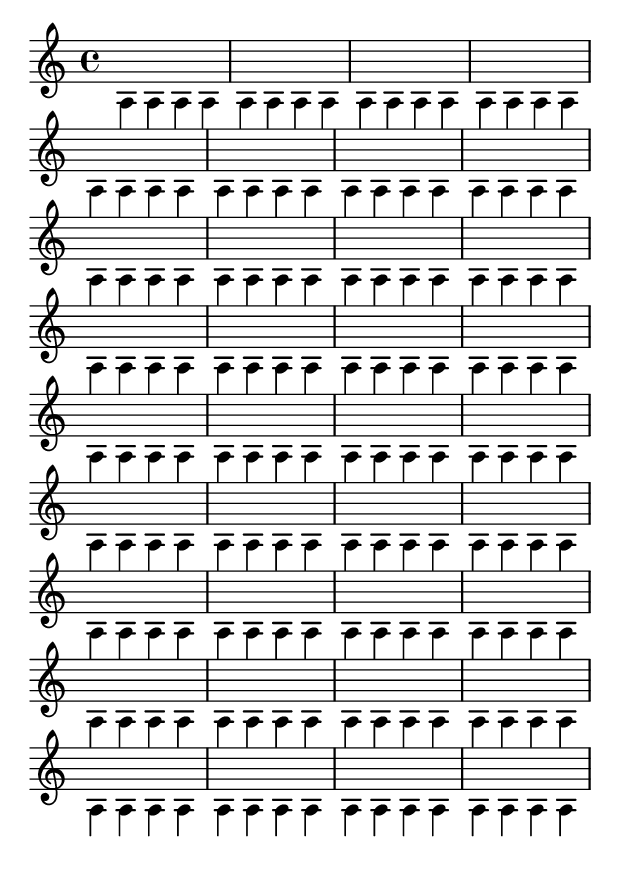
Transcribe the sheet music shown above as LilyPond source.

%% Generated by lilypond-book
%% Options: [exampleindent=10.16\mm,indent=0\mm,line-width=160\mm]
\include "lilypond-book-preamble.ly"


% ****************************************************************
% Start cut-&-pastable-section
% ****************************************************************

#(ly:set-option 'eps-box-padding 3.000000)



\paper {
  indent = 0\mm
  line-width = 160\mm
  % offset the left padding, also add 1mm as lilypond creates cropped
  % images with a little space on the right
  line-width = #(- line-width (* mm  3.000000) (* mm 1))
}

\layout {
  
}




% ****************************************************************
% ly snippet:
% ****************************************************************
\sourcefilename "/lilypond-2.23.82/input/regression/stem-length-estimation.ly"
\sourcefileline 0
\version "2.17.6"

\header {
  texidoc = "Stems with overridden 'Y-extent should
not confuse height estimation.  This example should fit snugly
on one page.
"
}

#(define (assert-single-page layout props arg)
   (if (and (= (chain-assoc-get 'page:page-number props -1)
               (ly:output-def-lookup layout 'first-page-number))
            (chain-assoc-get 'page:last? props -1))
       (interpret-markup layout props arg)
       (ly:error "failed to fit test on single page")))

\paper {
  #(set-paper-size "a6")
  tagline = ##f
  indent = #0
  system-system-spacing = #'((padding . 1.2))
  oddHeaderMarkup = \markup \on-the-fly #assert-single-page \null
}

\book {
  \score {
    \new Voice {
      \voiceTwo
      \override Stem.Y-extent = #'(0.0 . 0.0)
      \repeat unfold 144 a4
    }
    \layout {
      \context {
        \Score
        \remove "Bar_number_engraver"
      }
    }
  }
}



% ****************************************************************
% end ly snippet
% ****************************************************************
